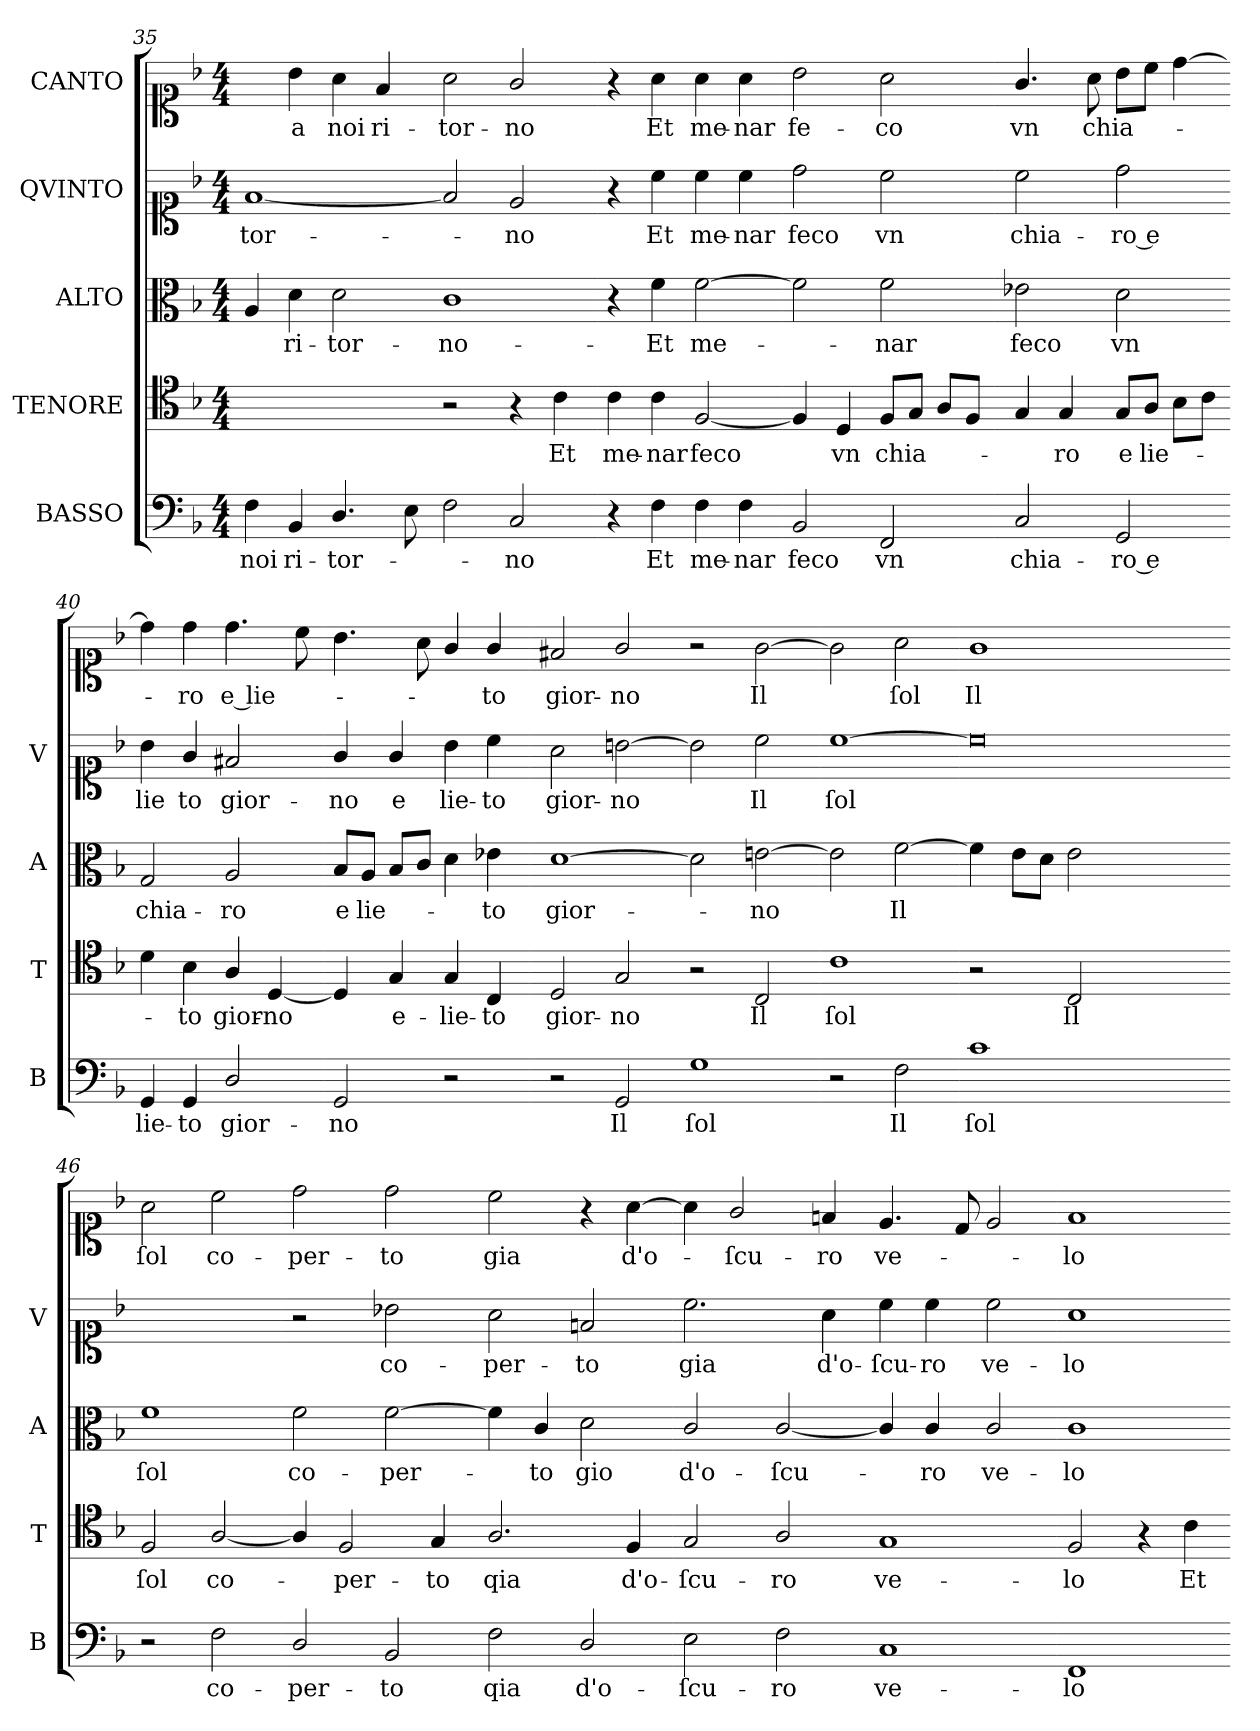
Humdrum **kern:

**kern	**text	**kern	**text	**kern	**text	**kern	**text	**kern	**text
*part5	*part5	*part4	*part4	*part3	*part3	*part2	*part2	*part1	*part1
*staff5	*staff5	*staff4	*staff4	*staff3	*staff3	*staff2	*staff2	*staff1	*staff1
*I"BASSO	*	*I"TENORE	*	*I"ALTO	*	*I"QVINTO	*	*I"CANTO	*
*I'B	*	*I'T	*	*I'A	*	*I'V	*	*	*
*clefF4	*	*clefC4	*	*clefC3	*	*clefC1	*	*clefC1	*
*k[b-]	*	*k[b-]	*	*k[b-]	*	*k[b-]	*	*k[b-]	*
*F:	*	*F:	*	*F:	*	*F:	*	*F:	*
*M4/4	*	*M4/4	*	*M4/4	*	*M4/4	*	*M4/4	*
=35	=35	=35	=35	=35	=35	=35	=35	=35	=35
4F\	noi	1ryy	.	4A/	.	[1f	-tor-	4ryy	.
4BB-/	ri-	.	.	4d\	ri-	.	.	4b-\	a
4.D/	-tor-	.	.	2d\	-tor-	.	.	4a\	noi
.	.	.	.	.	.	.	.	4f/	ri-
8E\	.	.	.	.	.	.	.	.	.
=36-	=36-	=36-	=36-	=36-	=36-	=36-	=36-	=36-	=36-
2F\	.	2r	.	1c	-no-	2f]	.	2a\	-tor-
2C/	-no	4r	.	.	.	2e/	no	2g/	-no
.	.	4c\	Et	.	.	.	.	.	.
=37-	=37-	=37-	=37-	=37-	=37-	=37-	=37-	=37-	=37-
4r	.	4c\	me-	4r	.	4r	.	4r	.
4F\	Et	4c\	-nar	4f\	Et	4cc\	Et	4a\	Et
4F\	me-	[2F/	feco	[2f\	me-	4cc\	me-	4a\	me-
4F\	-nar	.	.	.	.	4cc\	-nar	4a\	-nar
=38-	=38-	=38-	=38-	=38-	=38-	=38-	=38-	=38-	=38-
2BB-/	feco	4F/]	.	2f\]	.	2dd\	feco	2b-\	fe-
.	.	4D/	vn	.	.	.	.	.	.
2FF/	vn	8F/L	chia-	2f\	nar	2cc\	vn	2a\	-co
.	.	8G/J	.	.	.	.	.	.	.
.	.	8A/L	.	.	.	.	.	.	.
.	.	8F/J	.	.	.	.	.	.	.
=39-	=39-	=39-	=39-	=39-	=39-	=39-	=39-	=39-	=39-
2C/	chia-	4G/	.	2e-X\	feco	2cc\	chia-	4.g/	vn
.	.	4G/	-ro	.	.	.	.	.	.
.	.	.	.	.	.	.	.	8a\	chia-
2GG/	ro e	8G/L	e	2d\	vn	2dd\	-ro e	8b-\L	.
.	.	8A/J	lie-	.	.	.	.	8cc\J	.
.	.	8B-\L	.	.	.	.	.	[4dd\	.
.	.	8c\J	.	.	.	.	.	.	.
=40-	=40-	=40-	=40-	=40-	=40-	=40-	=40-	=40-	=40-
4GG/	lie-	4d\	.	2G/	chia-	4b-\	lie	4dd\]	.
4GG/	-to	4B-\	-to	.	.	4g/	-to	4dd\	ro
2D/	gior-	4A/	gior-	2A/	-ro	2f#X/	gior-	4.dd\	e lie-
.	.	[4D/	-no	.	.	.	.	.	.
.	.	.	.	.	.	.	.	8cc\	.
=41-	=41-	=41-	=41-	=41-	=41-	=41-	=41-	=41-	=41-
2GG/	-no	4D/]	.	8B-/L	e	4g/	-no	4.b-\	.
.	.	.	.	8A/J	lie-	.	.	.	.
.	.	4G/	e-	8B-/L	.	4g/	e	.	.
.	.	.	.	8c/J	.	.	.	8a\	.
2r	.	4G/	-lie-	4d\	.	4b-\	lie-	4g/	.
.	.	4C/	-to	4e-X\	to	4cc\	to	4g/	-to
=42-	=42-	=42-	=42-	=42-	=42-	=42-	=42-	=42-	=42-
2r	.	2D/	gior-	[1d	-gior-	2a\	gior-	2f#X/	gior-
2GG/	Il	2G/	-no	.	.	[2bn\	no	2g/	-no
=43-	=43-	=43-	=43-	=43-	=43-	=43-	=43-	=43-	=43-
1G	ſol	2r	.	2d]	.	2b\]	.	2r	.
.	.	2C/	Il	[2en\	no	2cc\	Il	[2g\	Il
=44-	=44-	=44-	=44-	=44-	=44-	=44-	=44-	=44-	=44-
2r	.	1c	ſol	2e\]	.	[1cc	ſol	2g\]	.
!	!LO:LY:i	!	!	!	!	!	!	!	!
2F\	Il	.	.	[2f\	Il	.	.	2a\	ſol
=45-	=45-	=45-	=45-	=45-	=45-	=45-	=45-	=45-	=45-
!	!LO:LY:i	!	!	!	!	!	!	!	!LO:LY:i
1c	ſol	2r	.	4f\]	.	0cc]	.	1g	Il
.	.	.	.	8e\L	.	.	.	.	.
.	.	.	.	8d\J	.	.	.	.	.
!	!	!	!LO:LY:i	!	!	!	!	!	!
.	.	2C/	Il	2e\	.	.	.	.	.
1ryy	.	1ryy	.	1ryy	.	.	.	1ryy	.
=46-	=46-	=46-	=46-	=46-	=46-	=46-	=46-	=46-	=46-
!	!	!	!LO:LY:i	!	!	!	!	!	!LO:LY:i
2r	.	2F/	ſol	1f	ſol	1ryy	.	2a\	ſol
2F\	co-	[2A/	co-	.	.	.	.	2cc\	co-
=47-	=47-	=47-	=47-	=47-	=47-	=47-	=47-	=47-	=47-
2D/	-per-	4A/]	.	2f\	-co-	2r	.	2dd\	-per-
.	.	2F/	-per-	.	.	.	.	.	.
2BB-/	-to	.	.	[2f\	-per-	2b-X\	co-	2dd\	-to
.	.	4G/	-to	.	.	.	.	.	.
=48-	=48-	=48-	=48-	=48-	=48-	=48-	=48-	=48-	=48-
2F\	qia	2.A/	qia	4f\]	.	2a\	-per-	2cc\	gia
.	.	.	.	4c/	-to	.	.	.	.
2D/	d'o-	.	.	2d\	gio	2fn/	to	4r	.
.	.	4F/	d'o-	.	.	.	.	[4a\	d'o-
=49-	=49-	=49-	=49-	=49-	=49-	=49-	=49-	=49-	=49-
2E\	-ſcu-	2G/	-ſcu-	2c/	d'o-	2.cc\	gia	4a\]	.
.	.	.	.	.	.	.	.	2g/	-ſcu-
2F\	-ro	2A/	-ro	[2c/	ſcu-	.	.	.	.
.	.	.	.	.	.	4a\	d'o-	4fn/	-ro
=50-	=50-	=50-	=50-	=50-	=50-	=50-	=50-	=50-	=50-
1C	ve-	1G	ve-	4c/]	.	4cc\	ſcu-	4.e/	ve-
.	.	.	.	4c/	-ro	4cc\	ro	.	.
.	.	.	.	.	.	.	.	8d/	.
.	.	.	.	2c/	ve-	2cc\	ve-	2e/	.
=51-	=51-	=51-	=51-	=51-	=51-	=51-	=51-	=51-	=51-
1FF	-lo	2F/	-lo	1c	-lo	1a	-lo	1f	-lo
.	.	4r	.	.	.	.	.	.	.
.	.	4c\	Et	.	.	.	.	.	.
=-	=-	=-	=-	=-	=-	=-	=-	=-	=-
*-	*-	*-	*-	*-	*-	*-	*-	*-	*-
